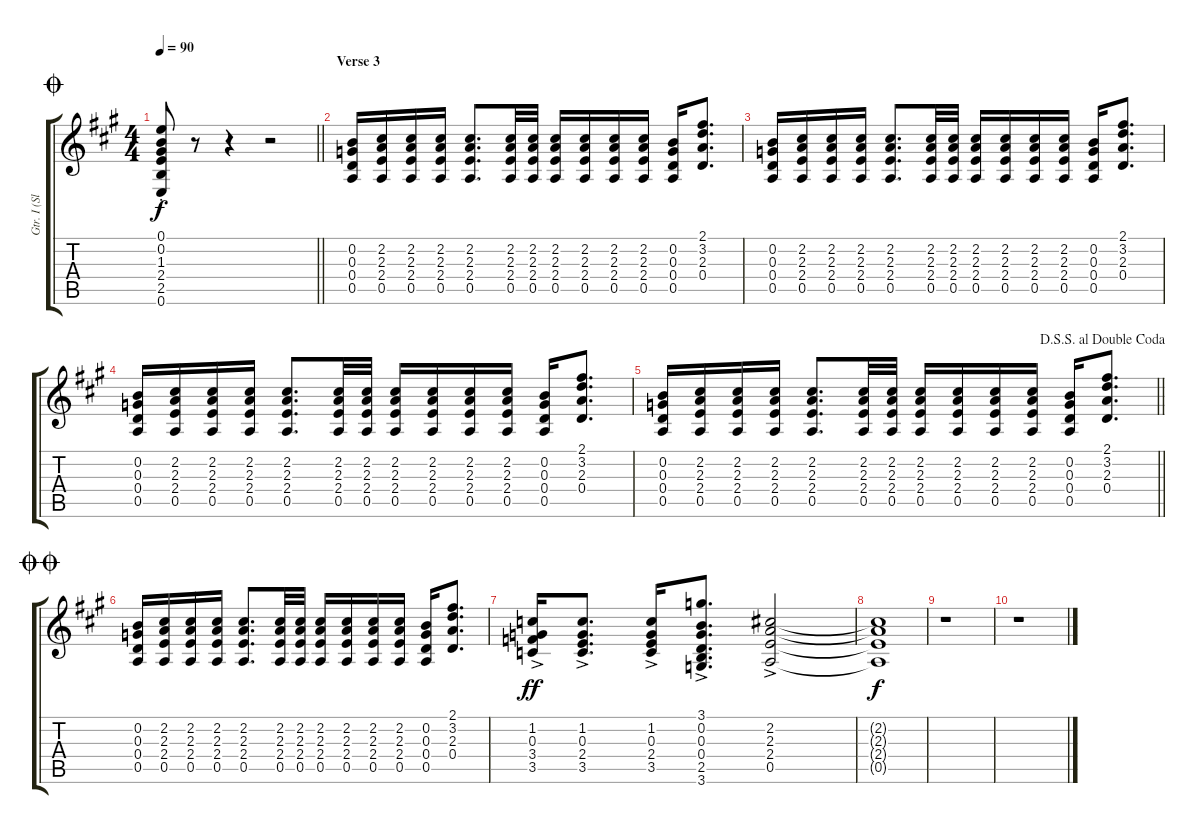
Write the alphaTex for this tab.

\track ("Gtr. I (Slight Overdrive)" "Gtr. I (Sl") {instrument overdrivenguitar}
\staff {score tabs}
\tuning (E4 B3 G3 D3 A2 E2) {hide}
\ts (4 4)
\jump coda
\tempo 90
\clef g2
\barLineRight lightlight
\ks a
(0.1{st} 0.2{st} 1.3{st} 2.4{st} 2.5{st} 0.6{st}).8{dy f} r.8 r.4 r.2 |
\section ("" "Verse 3")
(0.2 0.3 0.4 0.5).16 (2.2 2.3 2.4 0.5).16 (2.2 2.3 2.4 0.5).16 (2.2 2.3 2.4 0.5).16 (2.2 2.3 2.4 0.5).8{d} (2.2 2.3 2.4 0.5).32 (2.2 2.3 2.4 0.5).32 (2.2 2.3 2.4 0.5).16 (2.2 2.3 2.4 0.5).16 (2.2 2.3 2.4 0.5).16 (2.2 2.3 2.4 0.5).16 (0.2 0.3 0.4 0.5).16 (2.1 3.2 2.3 0.4).8{d} |
(0.2 0.3 0.4 0.5).16 (2.2 2.3 2.4 0.5).16 (2.2 2.3 2.4 0.5).16 (2.2 2.3 2.4 0.5).16 (2.2 2.3 2.4 0.5).8{d} (2.2 2.3 2.4 0.5).32 (2.2 2.3 2.4 0.5).32 (2.2 2.3 2.4 0.5).16 (2.2 2.3 2.4 0.5).16 (2.2 2.3 2.4 0.5).16 (2.2 2.3 2.4 0.5).16 (0.2 0.3 0.4 0.5).16 (2.1 3.2 2.3 0.4).8{d} |
(0.2 0.3 0.4 0.5).16 (2.2 2.3 2.4 0.5).16 (2.2 2.3 2.4 0.5).16 (2.2 2.3 2.4 0.5).16 (2.2 2.3 2.4 0.5).8{d} (2.2 2.3 2.4 0.5).32 (2.2 2.3 2.4 0.5).32 (2.2 2.3 2.4 0.5).16 (2.2 2.3 2.4 0.5).16 (2.2 2.3 2.4 0.5).16 (2.2 2.3 2.4 0.5).16 (0.2 0.3 0.4 0.5).16 (2.1 3.2 2.3 0.4).8{d} |
\jump dalsegnosegnoaldoublecoda
\barLineRight lightlight
(0.2 0.3 0.4 0.5).16 (2.2 2.3 2.4 0.5).16 (2.2 2.3 2.4 0.5).16 (2.2 2.3 2.4 0.5).16 (2.2 2.3 2.4 0.5).8{d} (2.2 2.3 2.4 0.5).32 (2.2 2.3 2.4 0.5).32 (2.2 2.3 2.4 0.5).16 (2.2 2.3 2.4 0.5).16 (2.2 2.3 2.4 0.5).16 (2.2 2.3 2.4 0.5).16 (0.2 0.3 0.4 0.5).16 (2.1 3.2 2.3 0.4).8{d} |
\jump doublecoda
(0.2 0.3 0.4 0.5).16 (2.2 2.3 2.4 0.5).16 (2.2 2.3 2.4 0.5).16 (2.2 2.3 2.4 0.5).16 (2.2 2.3 2.4 0.5).8{d} (2.2 2.3 2.4 0.5).32 (2.2 2.3 2.4 0.5).32 (2.2 2.3 2.4 0.5).16 (2.2 2.3 2.4 0.5).16 (2.2 2.3 2.4 0.5).16 (2.2 2.3 2.4 0.5).16 (0.2 0.3 0.4 0.5).16 (2.1 3.2 2.3 0.4).8{d} |
(1.2{ac} 0.3{ac} 3.4{ac} 3.5{ac}).16{dy ff} (1.2{ac} 0.3{ac} 2.4{ac} 3.5{ac}).8{d} (1.2{ac} 0.3{ac} 2.4{ac} 3.5{ac}).16 (3.1{ac} 0.2{ac} 0.3{ac} 0.4{ac} 2.5{ac} 3.6{ac}).8{d} (2.2{ac} 2.3{ac} 2.4{ac} 0.5{ac}).2 |
(2.2{t} 2.3{t} 2.4{t} 0.5{t}).1{dy f} |
r.1 |
r.1
